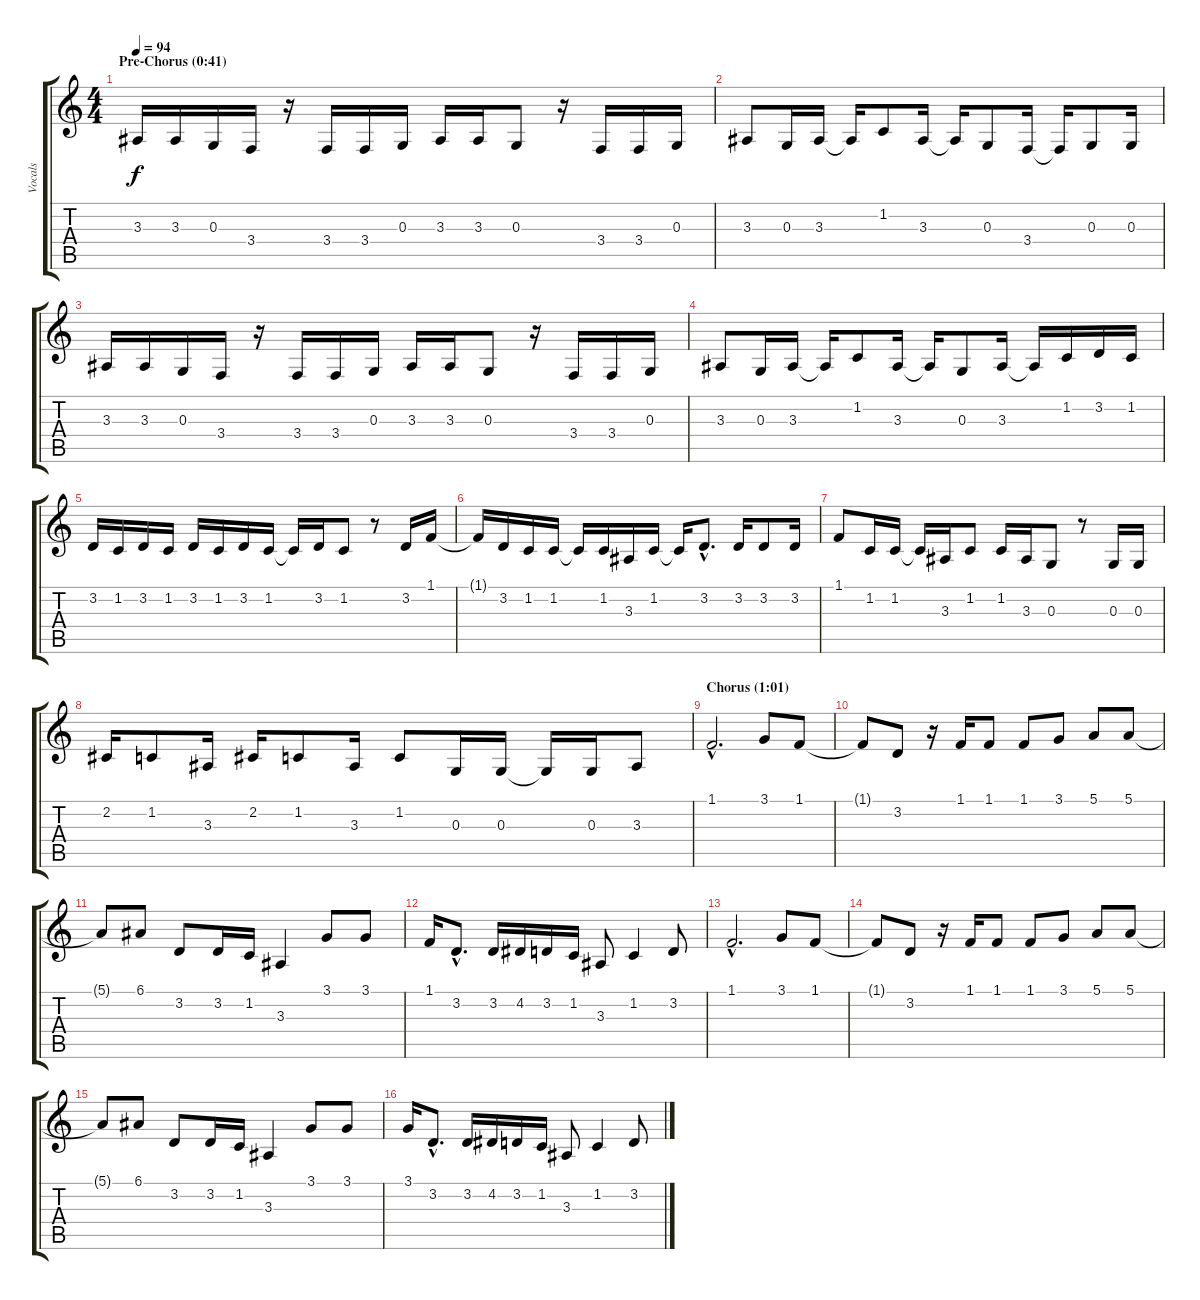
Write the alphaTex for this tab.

\track ("Vocals" "Vocals") {instrument voiceoohs}
\staff {score tabs}
\tuning (E4 B3 G3 D3 A2 E2) {hide}
\ts (4 4)
\section ("" "Pre-Chorus (0:41)")
\tempo 94
\clef g2
\ks c
3.3.16{dy f} 3.3.16 0.3.16 3.4.16 r.16 3.4.16 3.4.16 0.3.16 3.3.16 3.3.16 0.3.8 r.16 3.4.16 3.4.16 0.3.16 |
3.3.8 0.3.16 3.3.16 3.3{t}.16 1.2.8 3.3.16 3.3{t}.16 0.3.8 3.4.16 3.4{t}.16 0.3.8 0.3.16 |
3.3.16 3.3.16 0.3.16 3.4.16 r.16 3.4.16 3.4.16 0.3.16 3.3.16 3.3.16 0.3.8 r.16 3.4.16 3.4.16 0.3.16 |
3.3.8 0.3.16 3.3.16 3.3{t}.16 1.2.8 3.3.16 3.3{t}.16 0.3.8 3.3.16 3.3{t}.16 1.2.16 3.2.16 1.2.16 |
3.2.16 1.2.16 3.2.16 1.2.16 3.2.16 1.2.16 3.2.16 1.2.16 1.2{t}.16 3.2.16 1.2.8 r.8 3.2.16 1.1.16 |
1.1{t}.16 3.2.16 1.2.16 1.2.16 1.2{t}.16 1.2.16 3.3.16 1.2.16 1.2{t}.16 3.2{hac}.8{d} 3.2.16 3.2.8 3.2.16 |
1.1.8 1.2.16 1.2.16 1.2{t}.16 3.3.16 1.2.8 1.2.16 3.3.16 0.3.8 r.8 0.3.16 0.3.16 |
2.2.16 1.2.8 3.3.16 2.2.16 1.2.8 3.3.16 1.2.8 0.3.16 0.3.16 0.3{t}.16 0.3.16 3.3.8 |
\section ("" "Chorus (1:01)")
1.1{hac}.2{d} 3.1.8 1.1.8 |
1.1{t}.8 3.2.8 r.16 1.1.16 1.1.8 1.1.8 3.1.8 5.1.8 5.1.8 |
5.1{t}.8 6.1.8 3.2.8 3.2.16 1.2.16 3.3.4 3.1.8 3.1.8 |
1.1.16 3.2{hac}.8{d} 3.2.16 4.2.16 3.2.16 1.2.16 3.3.8 1.2.4 3.2.8 |
1.1{hac}.2{d} 3.1.8 1.1.8 |
1.1{t}.8 3.2.8 r.16 1.1.16 1.1.8 1.1.8 3.1.8 5.1.8 5.1.8 |
5.1{t}.8 6.1.8 3.2.8 3.2.16 1.2.16 3.3.4 3.1.8 3.1.8 |
3.1.16 3.2{hac}.8{d} 3.2.16 4.2.16 3.2.16 1.2.16 3.3.8 1.2.4 3.2.8
